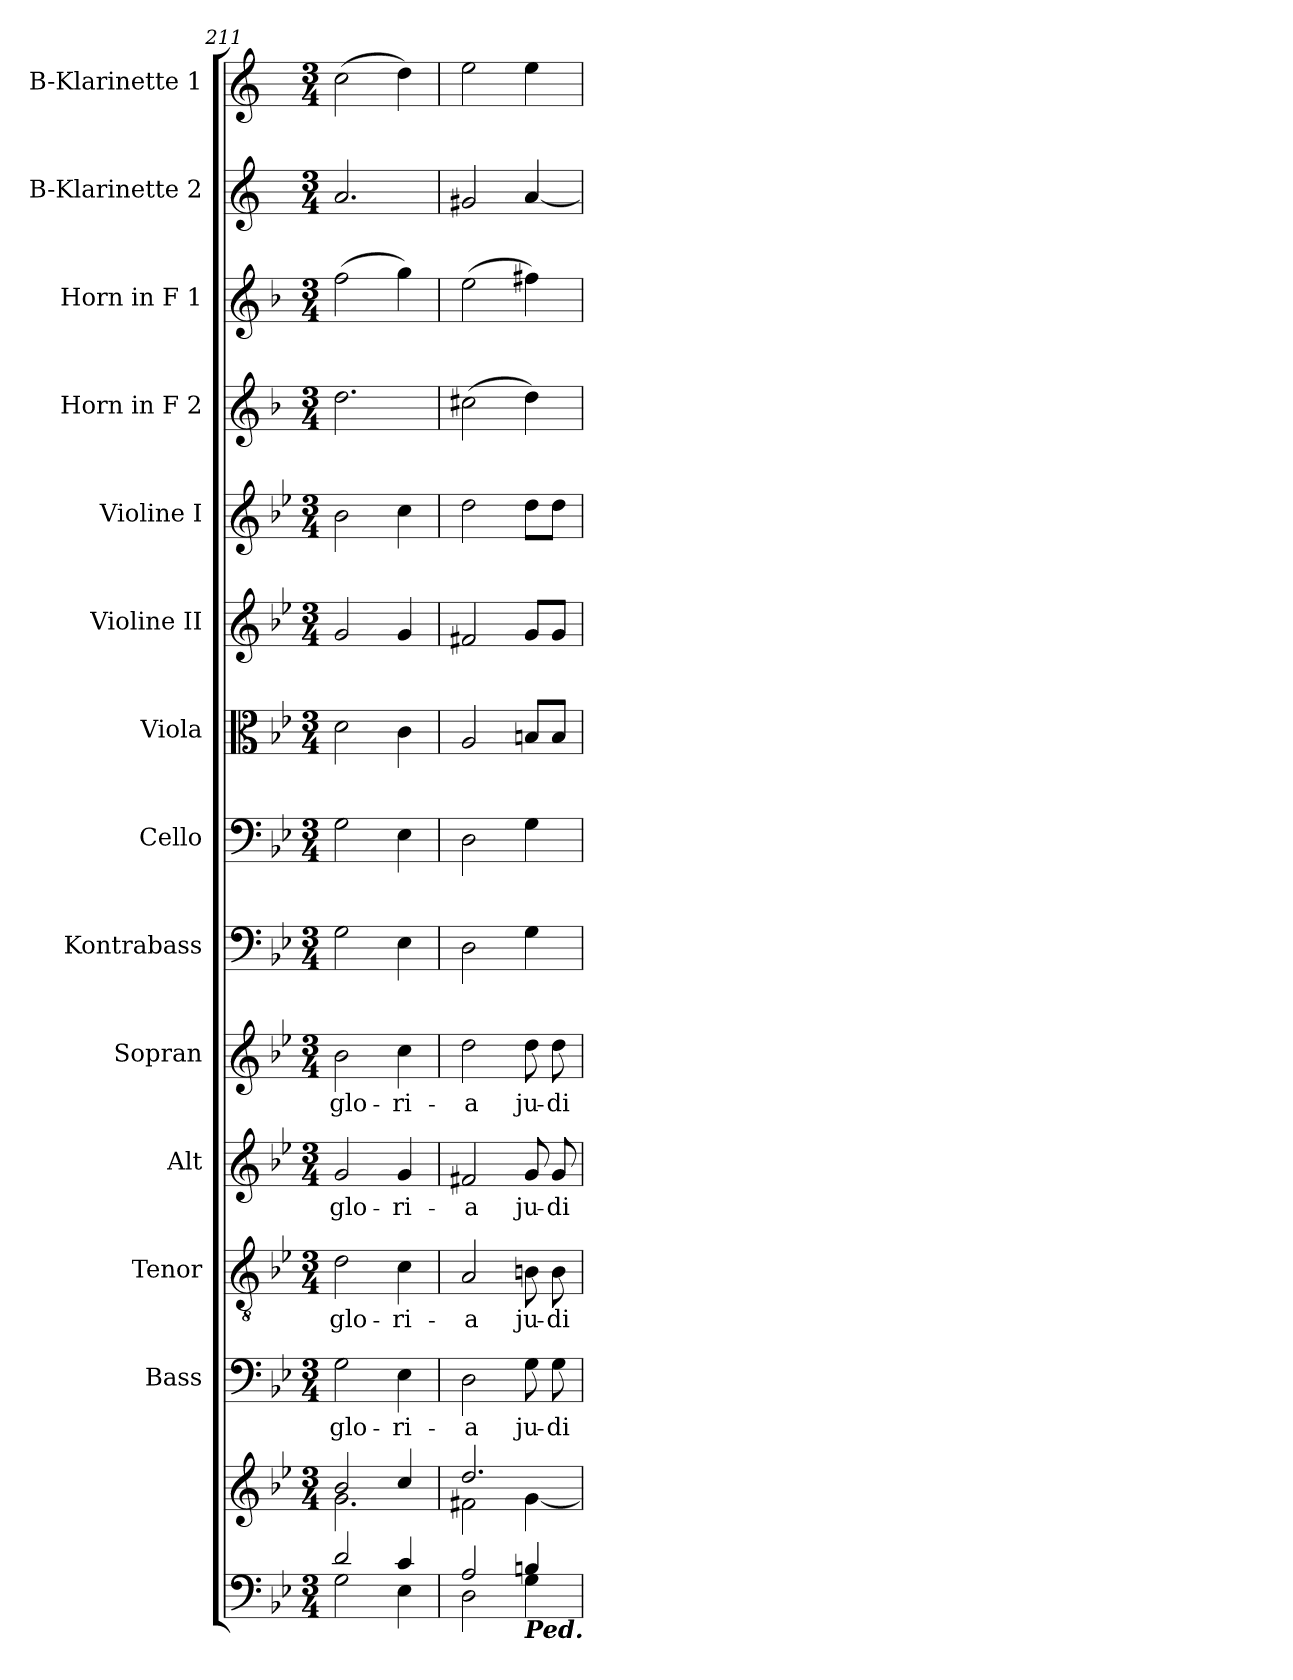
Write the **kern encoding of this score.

**kern	**kern	**kern	**text	**kern	**text	**kern	**text	**kern	**text	**kern	**kern	**kern	**kern	**kern	**kern	**kern	**kern	**kern
*part14	*part14	*part13	*part13	*part12	*part12	*part11	*part11	*part10	*part10	*part9	*part8	*part7	*part6	*part5	*part4	*part3	*part2	*part1
*staff15	*staff14	*staff13	*staff13	*staff12	*staff12	*staff11	*staff11	*staff10	*staff10	*staff9	*staff8	*staff7	*staff6	*staff5	*staff4	*staff3	*staff2	*staff1
*	*	*I"Bass	*	*I"Tenor	*	*I"Alt	*	*I"Sopran	*	*I"Kontrabass	*I"Cello	*I"Viola	*I"Violine II	*I"Violine I	*I"Horn in F 2	*I"Horn in F 1	*I"B-Klarinette 2	*I"B-Klarinette 1
*	*	*I'B.	*	*I'T.	*	*I'A.	*	*I'S.	*	*I'Kb.	*	*I'Vla.	*I'Vl. II	*I'Vl. I	*	*	*I'B Kl. 2	*I'B Kl. 1
*clefF4	*clefG2	*clefF4	*	*clefGv2	*	*clefG2	*	*clefG2	*	*clefF4	*clefF4	*clefC3	*clefG2	*clefG2	*clefG2	*clefG2	*clefG2	*clefG2
*	*	*	*	*	*	*	*	*	*	*ITrd7c12	*	*	*	*	*ITrd4c7	*ITrd4c7	*ITrd1c2	*ITrd1c2
*k[b-e-]	*k[b-e-]	*k[b-e-]	*	*k[b-e-]	*	*k[b-e-]	*	*k[b-e-]	*	*k[b-e-]	*k[b-e-]	*k[b-e-]	*k[b-e-]	*k[b-e-]	*k[b-e-]	*k[b-e-]	*k[b-e-]	*k[b-e-]
*B-:	*B-:	*B-:	*	*B-:	*	*B-:	*	*B-:	*	*B-:	*B-:	*B-:	*B-:	*B-:	*B-:	*B-:	*B-:	*B-:
*M3/4	*M3/4	*M3/4	*	*M3/4	*	*M3/4	*	*M3/4	*	*M3/4	*M3/4	*M3/4	*M3/4	*M3/4	*M3/4	*M3/4	*M3/4	*M3/4
=211	=211	=211	=211	=211	=211	=211	=211	=211	=211	=211	=211	=211	=211	=211	=211	=211	=211	=211
*^	*^	*	*	*	*	*	*	*	*	*	*	*	*	*	*	*	*	*
!	!	!	!	!	!LO:LY:b	!	!LO:LY:b	!	!LO:LY:b	!	!LO:LY:b	!	!	!	!	!	!	!	!	!
2d/	2G\	2b-/	2.g\	2G\	glo-	2d\	glo-	2g/	glo-	2b-\	glo-	2GG\	2G\	2d\	2g/	2b-\	2.g\	(>2b-\	2.g/	(>2b-\
!	!	!	!	!	!LO:LY:b	!	!LO:LY:b	!	!LO:LY:b	!	!LO:LY:b	!	!	!	!	!	!	!	!	!
4c/	4E-\	4cc/	.	4E-\	-ri-	4c\	-ri-	4g/	-ri-	4cc\	-ri-	4EE-\	4E-\	4c\	4g/	4cc\	.	4cc\)	.	4cc\)
=212	=212	=212	=212	=212	=212	=212	=212	=212	=212	=212	=212	=212	=212	=212	=212	=212	=212	=212	=212	=212
!	!	!	!	!	!LO:LY:b	!	!LO:LY:b	!	!LO:LY:b	!	!LO:LY:b	!	!	!	!	!	!	!	!	!
2A/	2D\	2.dd/	2f#X\	2D\	-a	2A/	-a	2f#X/	-a	2dd\	-a	2DD\	2D\	2A/	2f#X/	2dd\	(>2f#X\	(>2a\	2f#X/	2dd\
!LO:TX:b:Bi:t=Ped.	!	!	!	!	!	!	!	!	!	!	!	!	!	!	!	!	!	!	!	!
!	!	!	!	!	!LO:LY:b	!	!LO:LY:b	!	!LO:LY:b	!	!LO:LY:b	!	!	!	!	!	!	!	!	!
4Bn/	4G\	.	[<4g\	8G\	ju-	8Bn\	ju-	8g/	ju-	8dd\	ju-	4GG\	4G\	8Bn/L	8g/L	8dd\L	4g\)	4bn\)	[4g/	4dd\
!	!	!	!	!	!LO:LY:b	!	!LO:LY:b	!	!LO:LY:b	!	!LO:LY:b	!	!	!	!	!	!	!	!	!
.	.	.	.	8G\	-di-	8B\	-di-	8g/	-di-	8dd\	-di-	.	.	8B/J	8g/J	8dd\J	.	.	.	.
*v	*v	*	*	*	*	*	*	*	*	*	*	*	*	*	*	*	*	*	*	*
*	*v	*v	*	*	*	*	*	*	*	*	*	*	*	*	*	*	*	*	*
=	=	=	=	=	=	=	=	=	=	=	=	=	=	=	=	=	=	=
*-	*-	*-	*-	*-	*-	*-	*-	*-	*-	*-	*-	*-	*-	*-	*-	*-	*-	*-
